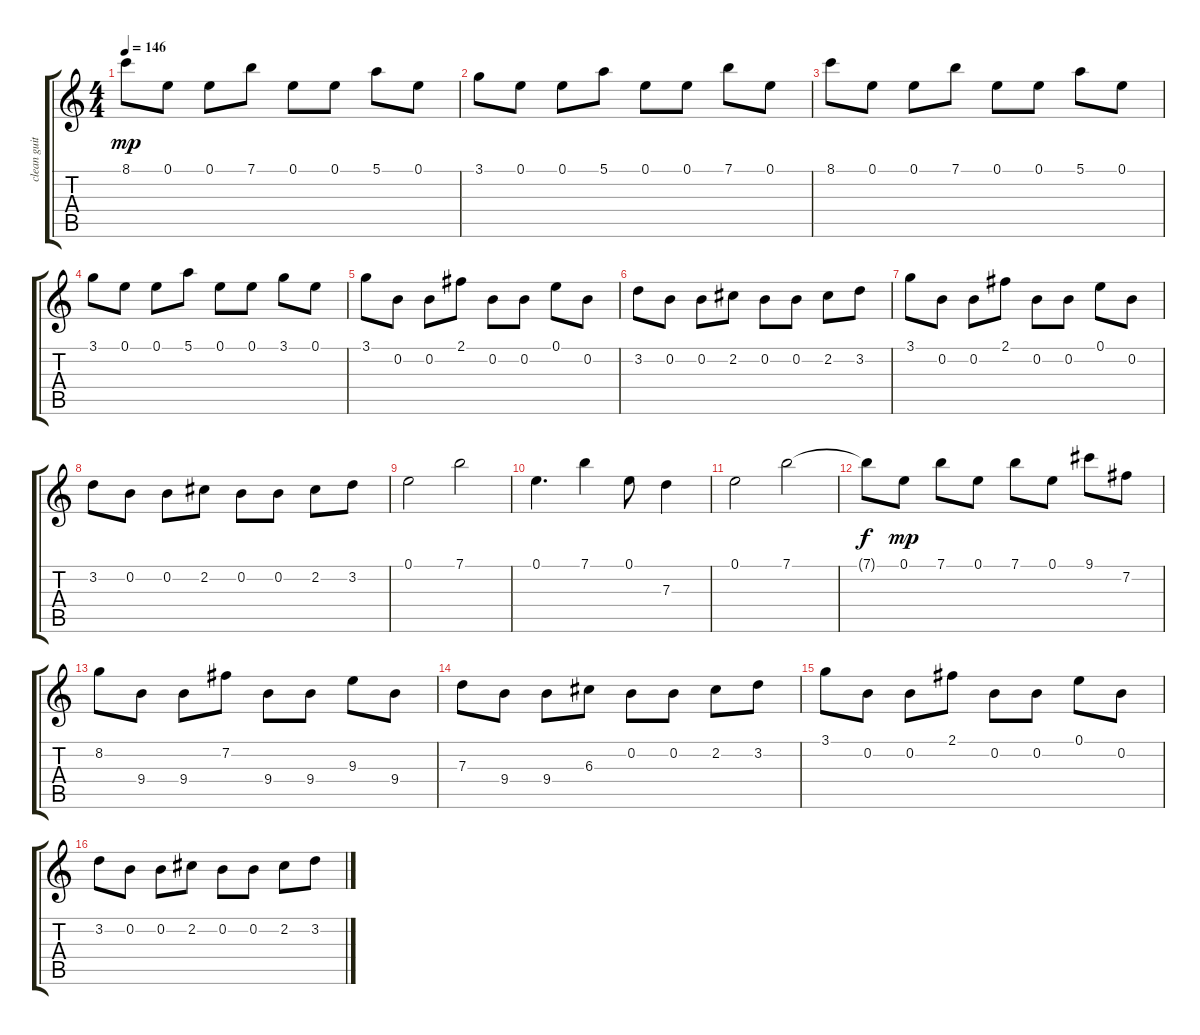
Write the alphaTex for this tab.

\track ("clean guitar" "clean guit") {instrument electricguitarclean}
\staff {score tabs}
\tuning (E4 B3 G3 D3 A2 E2) {hide}
\ts (4 4)
\tempo 146
\clef g2
\ks c
8.1.8{dy mp} 0.1.8 0.1.8 7.1.8 0.1.8 0.1.8 5.1.8 0.1.8 |
3.1.8 0.1.8 0.1.8 5.1.8 0.1.8 0.1.8 7.1.8 0.1.8 |
8.1.8 0.1.8 0.1.8 7.1.8 0.1.8 0.1.8 5.1.8 0.1.8 |
3.1.8 0.1.8 0.1.8 5.1.8 0.1.8 0.1.8 3.1.8 0.1.8 |
3.1.8 0.2.8 0.2.8 2.1.8 0.2.8 0.2.8 0.1.8 0.2.8 |
3.2.8 0.2.8 0.2.8 2.2.8 0.2.8 0.2.8 2.2.8 3.2.8 |
3.1.8 0.2.8 0.2.8 2.1.8 0.2.8 0.2.8 0.1.8 0.2.8 |
3.2.8 0.2.8 0.2.8 2.2.8 0.2.8 0.2.8 2.2.8 3.2.8 |
0.1.2 7.1.2 |
0.1.4{d} 7.1.4 0.1.8 7.3.4 |
0.1.2 7.1.2 |
7.1{t}.8{dy f} 0.1.8{dy mp} 7.1.8 0.1.8 7.1.8 0.1.8 9.1.8 7.2.8 |
8.2.8 9.4.8 9.4.8 7.2.8 9.4.8 9.4.8 9.3.8 9.4.8 |
7.3.8 9.4.8 9.4.8 6.3.8 0.2.8 0.2.8 2.2.8 3.2.8 |
3.1.8 0.2.8 0.2.8 2.1.8 0.2.8 0.2.8 0.1.8 0.2.8 |
3.2.8 0.2.8 0.2.8 2.2.8 0.2.8 0.2.8 2.2.8 3.2.8
